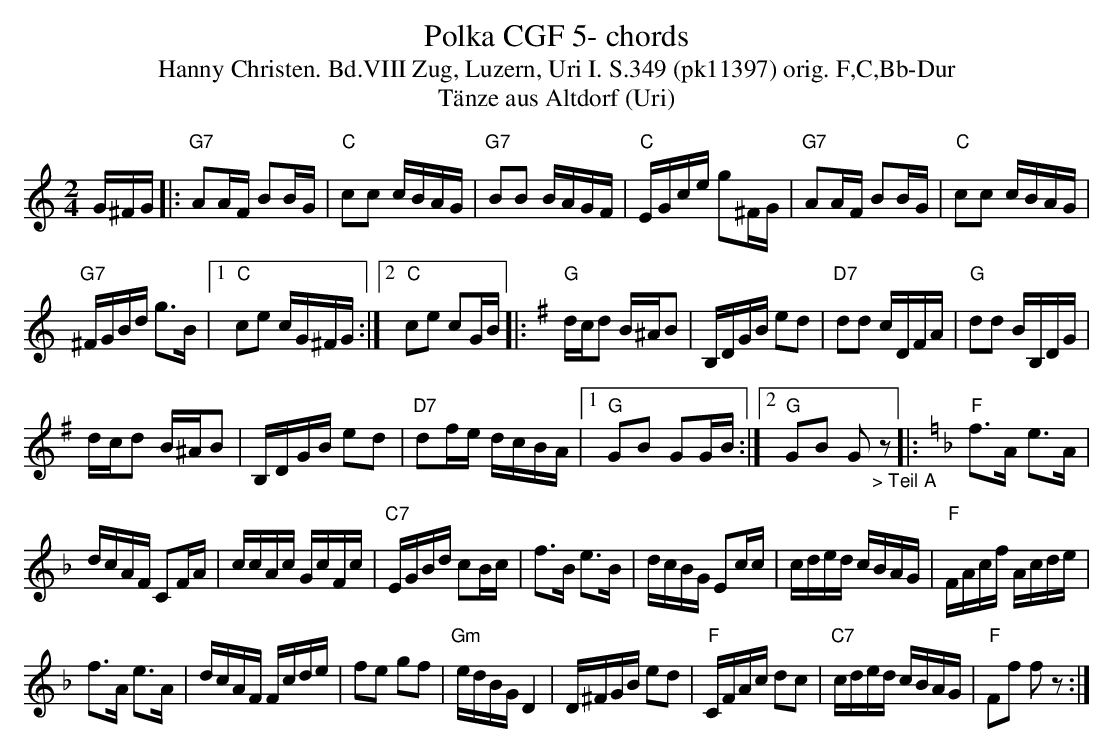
X:1
T:Polka CGF 5- chords
T:Hanny Christen. Bd.VIII Zug, Luzern, Uri I. S.349 (pk11397) orig. F,C,Bb-Dur
T:T\"anze aus Altdorf (Uri)
M:2/4
L:1/16
K:Cmaj%%MIDI gchordon
G^FG |: "G7"A2AF B2BG | "C"c2c2 cBAG | "G7"B2B2 BAGF |"C"EGce g2^FG | "G7"A2AF B2BG | "C"c2c2 cBAG |
"G7"^FGBd g3B |1 "C"c2e2 cG^FG :|2 "C"c2e2 c2GB |: [K:Gmaj] "G"dcd2 B^AB2 | B,DGB e2d2 | "D7"d2d2 cDFA | "G"d2d2 BB,DG |
dcd2 B^AB2 | B,DGB e2d2 | "D7"d2fe dcBA |1 "G"G2B2 G2GB :|2 "G"G2B2 G2"_> Teil A"z2 |: [K:Fmaj] "F"f3A e3A |
dcAF C2FA | ccAc GcFc | "C7"EGBd c2Bc | f3B e3B | dcBG E2cc | cded cBAG | "F"FAcf Acde |
f3A e3A | dcAF Fcde | f2e2 g2f2 | "Gm"edBG D4 | D^FGB e2d2 | "F"CFAc d2c2 | "C7"cded cBAG | "F"F2f2 f2z2 :|
